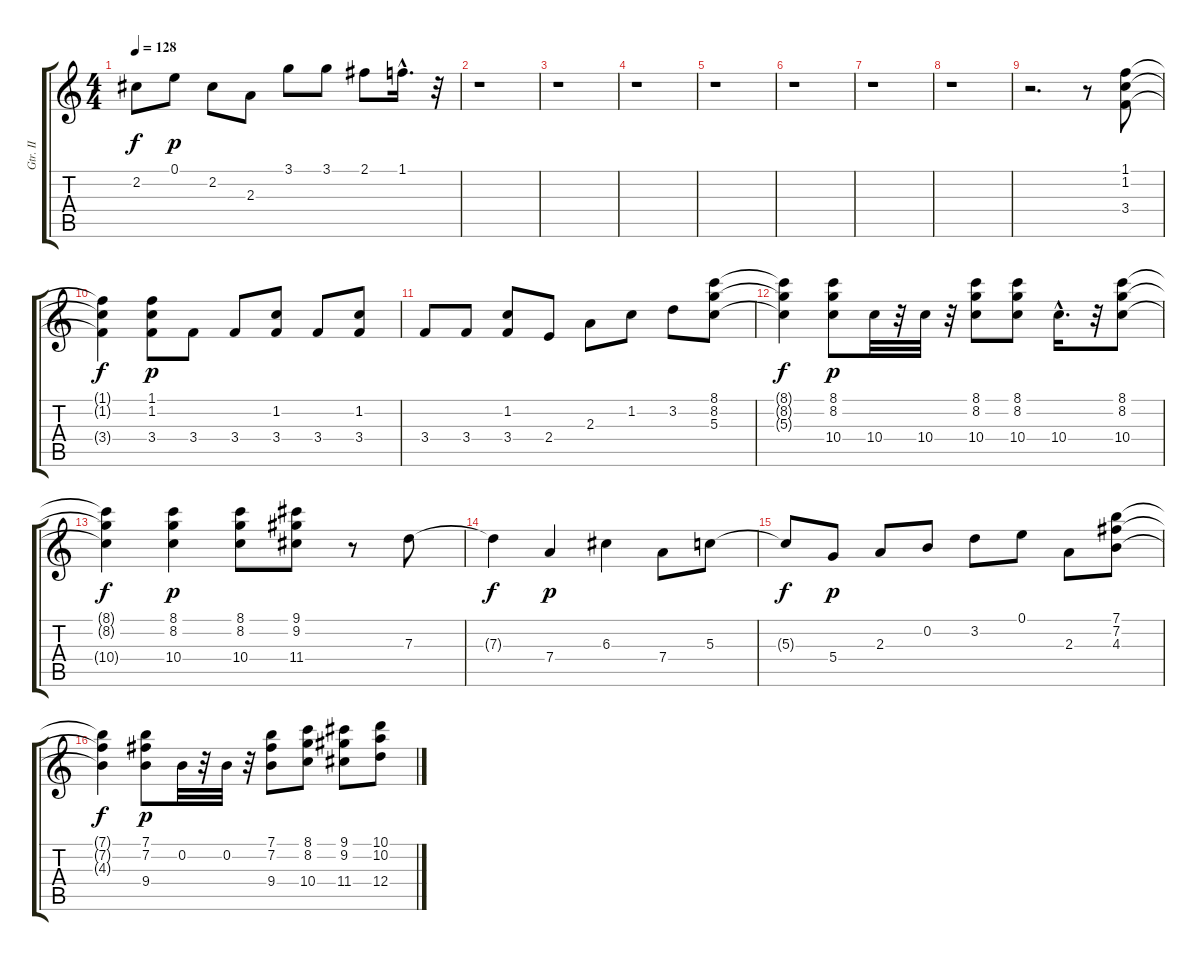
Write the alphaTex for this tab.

\track ("Gtr. II" "Gtr. II") {instrument overdrivenguitar}
\staff {score tabs}
\tuning (E4 B3 G3 D3 A2 E2) {hide}
\ts (4 4)
\tempo 128
\clef g2
\ks c
2.2{t}.8{dy f} 0.1.8{dy p} 2.2.8 2.3.8 3.1.8 3.1.8 2.1.8 1.1{hac}.16{d} r.32 |
r.1 |
r.1 |
r.1 |
r.1 |
r.1 |
r.1 |
r.1 |
r.2{d} r.8 (1.1 1.2 3.4).8 |
(1.1{t} 1.2{t} 3.4{t}).4{dy f} (1.1 1.2 3.4).8{dy p} 3.4.8 3.4.8 (1.2 3.4).8 3.4.8 (1.2 3.4).8 |
3.4.8 3.4.8 (1.2 3.4).8 2.4.8 2.3.8 1.2.8 3.2.8 (8.1 8.2 5.3).8 |
(8.1{t} 8.2{t} 5.3{t}).4{dy f} (8.1 8.2 10.4).8{dy p} 10.4.32 r.32 10.4.32 r.32 (8.1 8.2 10.4).8 (8.1 8.2 10.4).8 10.4{hac}.16{d} r.32 (8.1 8.2 10.4).8 |
(8.1{t} 8.2{t} 10.4{t}).4{dy f} (8.1 8.2 10.4).4{dy p} (8.1 8.2 10.4).8 (9.1 9.2 11.4).8 r.8 7.3.8 |
7.3{t}.4{dy f} 7.4.4{dy p} 6.3.4 7.4.8 5.3.8 |
5.3{t}.8{dy f} 5.4.8{dy p} 2.3.8 0.2.8 3.2.8 0.1.8 2.3.8 (7.1 7.2 4.3).8 |
(7.1{t} 7.2{t} 4.3{t}).4{dy f} (7.1 7.2 9.4).8{dy p} 0.2.32 r.32 0.2.32 r.32 (7.1 7.2 9.4).8 (8.1 8.2 10.4).8 (9.1 9.2 11.4).8 (10.1 10.2 12.4).8
